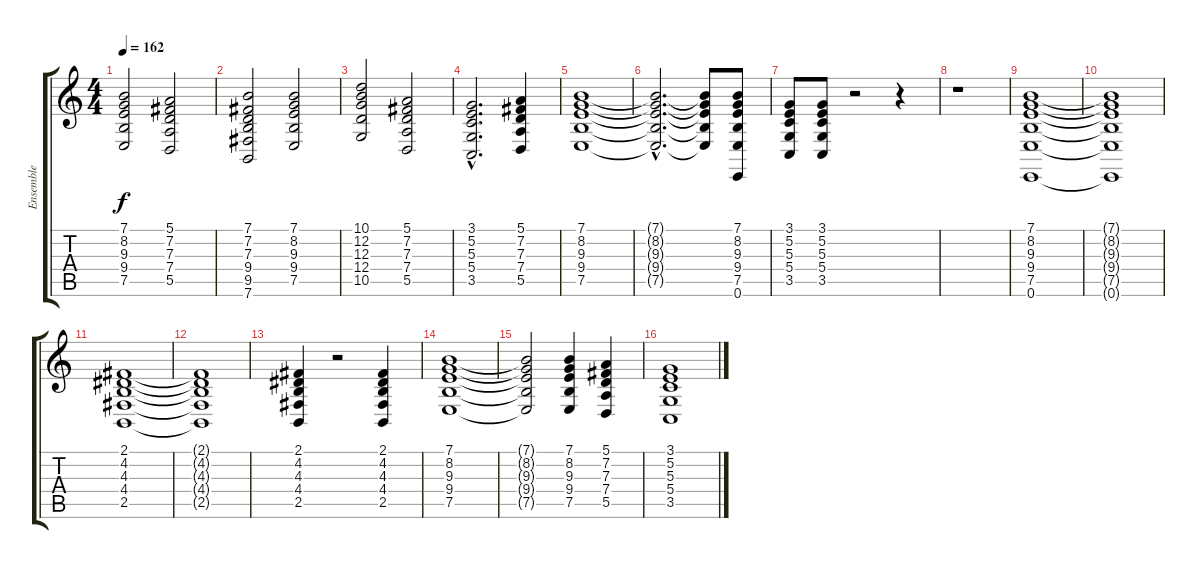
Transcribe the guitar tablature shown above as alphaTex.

\track ("Ensemble" "Ensemble") {instrument stringensemble1}
\staff {score tabs}
\tuning (E4 B3 G3 D3 A2 E2) {hide}
\ts (4 4)
\tempo 162
\clef g2
\ks c
(7.1 8.2 9.3 9.4 7.5).2{dy f instrument stringensemble1} (5.1 7.2 7.3 7.4 5.5).2 |
(7.1 7.2 7.3 9.4 9.5 7.6).2 (7.1 8.2 9.3 9.4 7.5).2 |
(10.1 12.2 12.3 12.4 10.5).2 (5.1 7.2 7.3 7.4 5.5).2 |
(3.1{hac} 5.2{hac} 5.3{hac} 5.4{hac} 3.5{hac}).2{d} (5.1 7.2 7.3 7.4 5.5).4 |
(7.1 8.2 9.3 9.4 7.5).1 |
(7.1{hac t} 8.2{hac t} 9.3{hac t} 9.4{hac t} 7.5{hac t}).2{d} (7.1{t} 8.2{t} 9.3{t} 9.4{t} 7.5{t}).8 (7.1 8.2 9.3 9.4 7.5 0.6).8 |
(3.1 5.2 5.3 5.4 3.5).8 (3.1 5.2 5.3 5.4 3.5).8 r.2 r.4 |
r.1 |
(7.1 8.2 9.3 9.4 7.5 0.6).1 |
(7.1{t} 8.2{t} 9.3{t} 9.4{t} 7.5{t} 0.6{t}).1 |
(2.1 4.2 4.3 4.4 2.5).1 |
(2.1{t} 4.2{t} 4.3{t} 4.4{t} 2.5{t}).1 |
(2.1 4.2 4.3 4.4 2.5).4 r.2 (2.1 4.2 4.3 4.4 2.5).4 |
\section ("" "")
(7.1 8.2 9.3 9.4 7.5).1 |
(7.1{t} 8.2{t} 9.3{t} 9.4{t} 7.5{t}).2 (7.1 8.2 9.3 9.4 7.5).4 (5.1 7.2 7.3 7.4 5.5).4 |
(3.1 5.2 5.3 5.4 3.5).1
